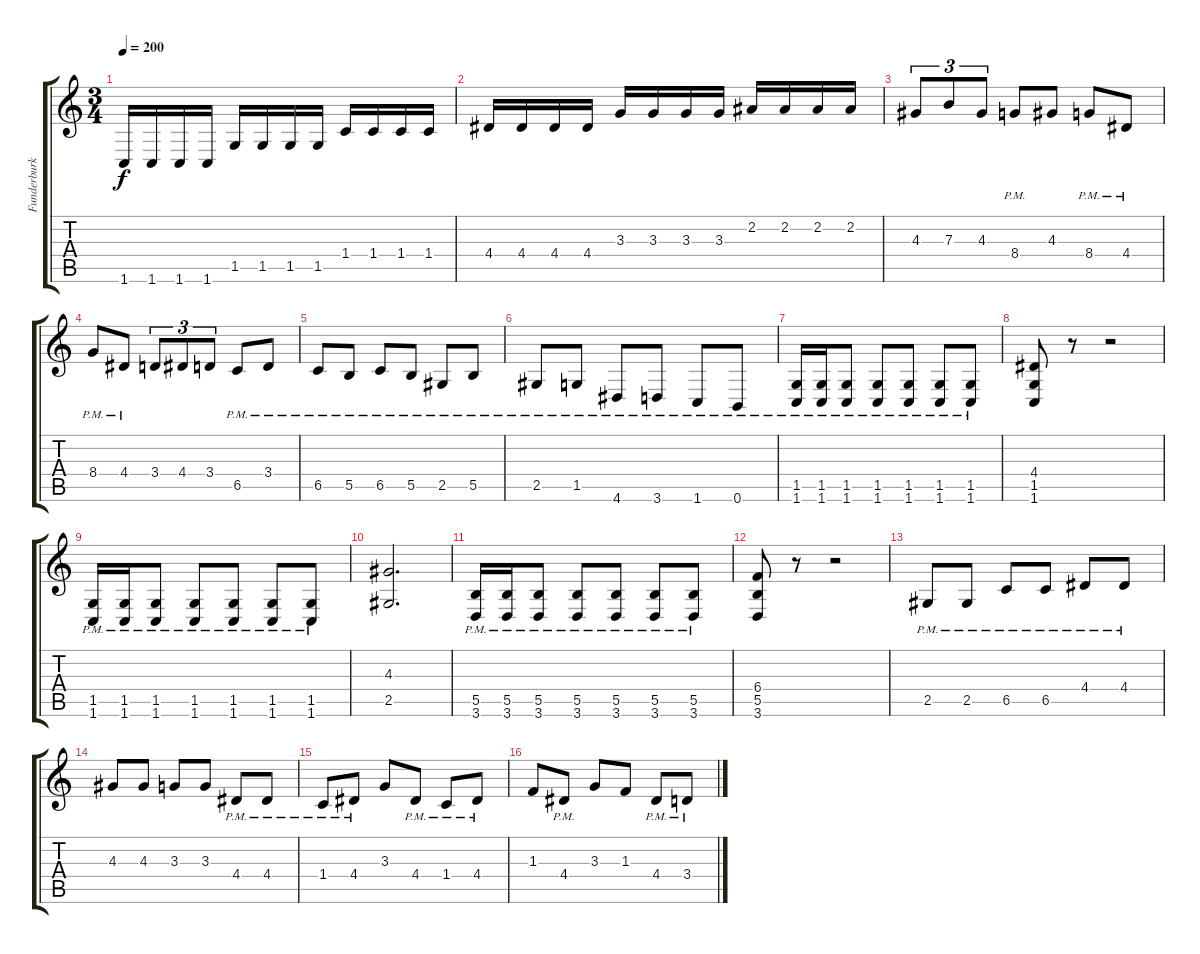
\track ("Funderburk Rhythm " "Funderburk") {instrument overdrivenguitar}
\staff {score tabs}
\tuning (Db4 Ab3 E3 B2 Gb2 B1) {hide}
\ts (3 4)
\tempo 200
\clef g2
\ks c
1.6.16{dy f} 1.6.16 1.6.16 1.6.16 1.5.16 1.5.16 1.5.16 1.5.16 1.4.16 1.4.16 1.4.16 1.4.16 |
4.4.16 4.4.16 4.4.16 4.4.16 3.3.16 3.3.16 3.3.16 3.3.16 2.2.16 2.2.16 2.2.16 2.2.16 |
4.3.8{tu (3 2)} 7.3.8{tu (3 2)} 4.3.8{tu (3 2)} 8.4{pm}.8 4.3.8 8.4{pm}.8 4.4{pm}.8 |
8.4{pm}.8 4.4{pm}.8 3.4.8{tu (3 2)} 4.4.8{tu (3 2)} 3.4.8{tu (3 2)} 6.5{pm}.8 3.4{pm}.8 |
6.5{pm}.8 5.5{pm}.8 6.5{pm}.8 5.5{pm}.8 2.5{pm}.8 5.5{pm}.8 |
2.5{pm}.8 1.5{pm}.8 4.6{pm}.8 3.6{pm}.8 1.6{pm}.8 0.6{pm}.8 |
(1.5{pm} 1.6{pm}).16 (1.5{pm} 1.6{pm}).16 (1.5{pm} 1.6{pm}).8 (1.5{pm} 1.6{pm}).8 (1.5{pm} 1.6{pm}).8 (1.5{pm} 1.6{pm}).8 (1.5{pm} 1.6{pm}).8 |
(4.4 1.5 1.6).8 r.8 r.2 |
(1.5{pm} 1.6{pm}).16 (1.5{pm} 1.6{pm}).16 (1.5{pm} 1.6{pm}).8 (1.5{pm} 1.6{pm}).8 (1.5{pm} 1.6{pm}).8 (1.5{pm} 1.6{pm}).8 (1.5{pm} 1.6{pm}).8 |
(4.3 2.5).2{d} |
(5.5{pm} 3.6{pm}).16 (5.5{pm} 3.6{pm}).16 (5.5{pm} 3.6{pm}).8 (5.5{pm} 3.6{pm}).8 (5.5{pm} 3.6{pm}).8 (5.5{pm} 3.6{pm}).8 (5.5{pm} 3.6{pm}).8 |
(6.4 5.5 3.6).8 r.8 r.2 |
2.5{pm}.8 2.5{pm}.8 6.5{pm}.8 6.5{pm}.8 4.4{pm}.8 4.4{pm}.8 |
4.3.8 4.3.8 3.3.8 3.3.8 4.4{pm}.8 4.4{pm}.8 |
1.4{pm}.8 4.4{pm}.8 3.3.8 4.4{pm}.8 1.4{pm}.8 4.4{pm}.8 |
1.3.8 4.4{pm}.8 3.3.8 1.3.8 4.4{pm}.8 3.4{pm}.8
